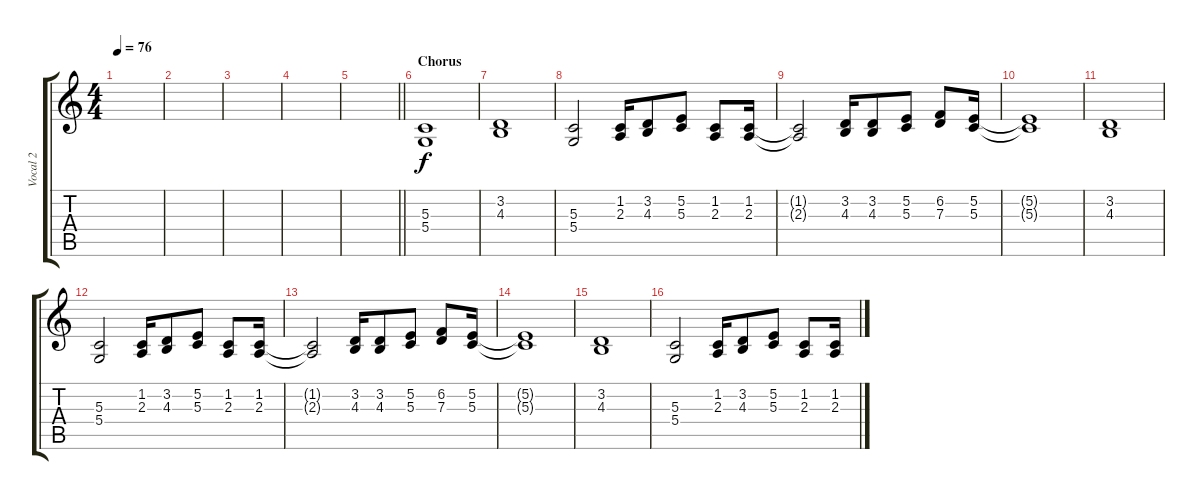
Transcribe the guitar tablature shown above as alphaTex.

\track ("Vocal 2" "Vocal 2") {instrument sopranosax}
\staff {score tabs}
\tuning (E4 B3 G3 D3 A2 E2) {hide}
\ts (4 4)
\tempo 76
\clef g2
\ks c
|
|
|
|
\barLineRight lightlight
|
\section ("" "Chorus")
(5.3 5.4).1 |
(3.2 4.3).1 |
(5.3 5.4).2 (1.2 2.3).16 (3.2 4.3).8 (5.2 5.3).8 (1.2 2.3).8 (1.2 2.3).16 |
(1.2{t} 2.3{t}).2 (3.2 4.3).16 (3.2 4.3).8 (5.2 5.3).8 (6.2 7.3).8 (5.2 5.3).16 |
(5.2{t} 5.3{t}).1 |
(3.2 4.3).1 |
(5.3 5.4).2 (1.2 2.3).16 (3.2 4.3).8 (5.2 5.3).8 (1.2 2.3).8 (1.2 2.3).16 |
(1.2{t} 2.3{t}).2 (3.2 4.3).16 (3.2 4.3).8 (5.2 5.3).8 (6.2 7.3).8 (5.2 5.3).16 |
(5.2{t} 5.3{t}).1 |
(3.2 4.3).1 |
(5.3 5.4).2 (1.2 2.3).16 (3.2 4.3).8 (5.2 5.3).8 (1.2 2.3).8 (1.2 2.3).16
